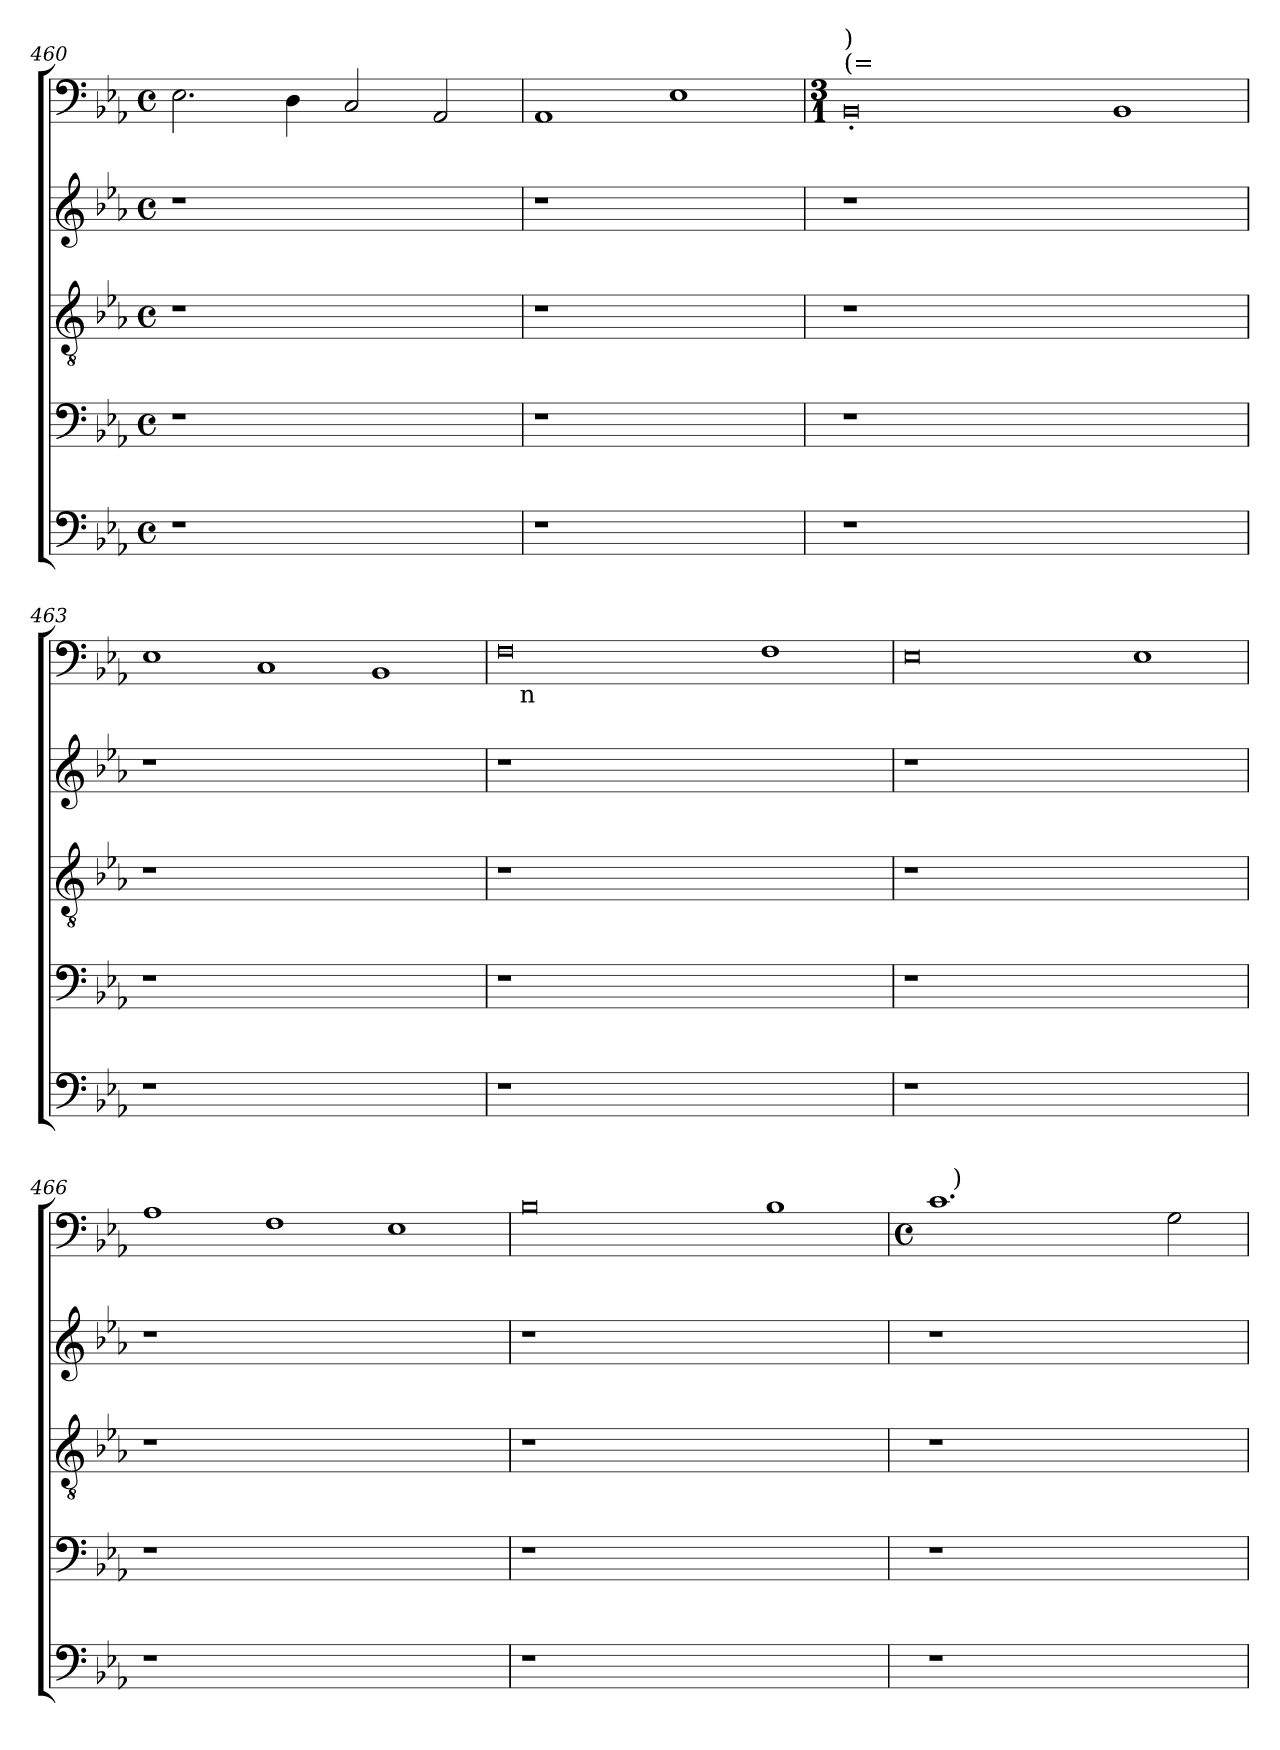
**kern	**kern	**kern	**kern	**kern
*part5	*part4	*part3	*part2	*part1
*staff5	*staff4	*staff3	*staff2	*staff1
*clefF4	*clefF4	*clefGv2	*clefG2	*clefF4
*	*ITrd-3c-5	*ITrd-3c-5	*ITrd-3c-5	*ITrd-3c-5
*k[b-e-a-]	*k[b-e-a-d-]	*k[b-e-a-d-]	*k[b-e-a-d-]	*k[b-e-a-d-]
*E-:	*A-:	*A-:	*A-:	*A-:
*M4/4	*M4/4	*M4/4	*M4/4	*M4/4
*met(c)	*met(c)	*met(c)	*met(c)	*met(c)
=460	=460	=460	=460	=460
1r	1r	1r	1r	2.A-\
.	.	.	.	4G\
1ryy	1ryy	1ryy	1ryy	2F</
.	.	.	.	2D-/
=461	=461	=461	=461	=461
1r	1r	1r	1r	1D-
1ryy	1ryy	1ryy	1ryy	1A-
!!LO:LB:g=z
=462	=462	=462	=462	=462
*	*	*	*	*M3/1
!	!	!	!	!LO:TX:a:t=(=
!	!	!	!	!LO:TX:a:t=)
1r	1r	1r	1r	0E-'<
0ryy	0ryy	0ryy	0ryy	.
.	.	.	.	1E-
=463	=463	=463	=463	=463
1r	1r	1r	1r	1A-
0ryy	0ryy	0ryy	0ryy	1F
.	.	.	.	1E-
=464	=464	=464	=464	=464
*	*	*	*	*^
1r	1r	1r	1r	0B-	16ryy
!	!	!	!	!	!LO:TX:b:t=n
.	.	.	.	.	1ryy
0ryy	0ryy	0ryy	0ryy	.	.
.	.	.	.	.	1ryy
.	.	.	.	1B-	.
.	.	.	.	.	2...ryy
*	*	*	*	*v	*v
=465	=465	=465	=465	=465
1r	1r	1r	1r	0A-
0ryy	0ryy	0ryy	0ryy	.
.	.	.	.	1A-
!!LO:LB:g=z
=466	=466	=466	=466	=466
1r	1r	1r	1r	1d-
0ryy	0ryy	0ryy	0ryy	1B-
.	.	.	.	1A-
=467	=467	=467	=467	=467
1r	1r	1r	1r	0e-
0ryy	0ryy	0ryy	0ryy	.
.	.	.	.	1e-
=468	=468	=468	=468	=468
*	*	*	*	*M4/4
*	*	*	*	*met(c)
!	!	!	!	!LO:TX:a:t=.
*	*	*	*	*^
1r	1r	1r	1r	1.f	16ryy
!	!	!	!	!	!LO:TX:a:t=)
.	.	.	.	.	1ryy
1ryy	1ryy	1ryy	1ryy	.	.
.	.	.	.	.	2...ryy
.	.	.	.	2c\	.
*	*	*	*	*v	*v
=	=	=	=	=
*-	*-	*-	*-	*-
